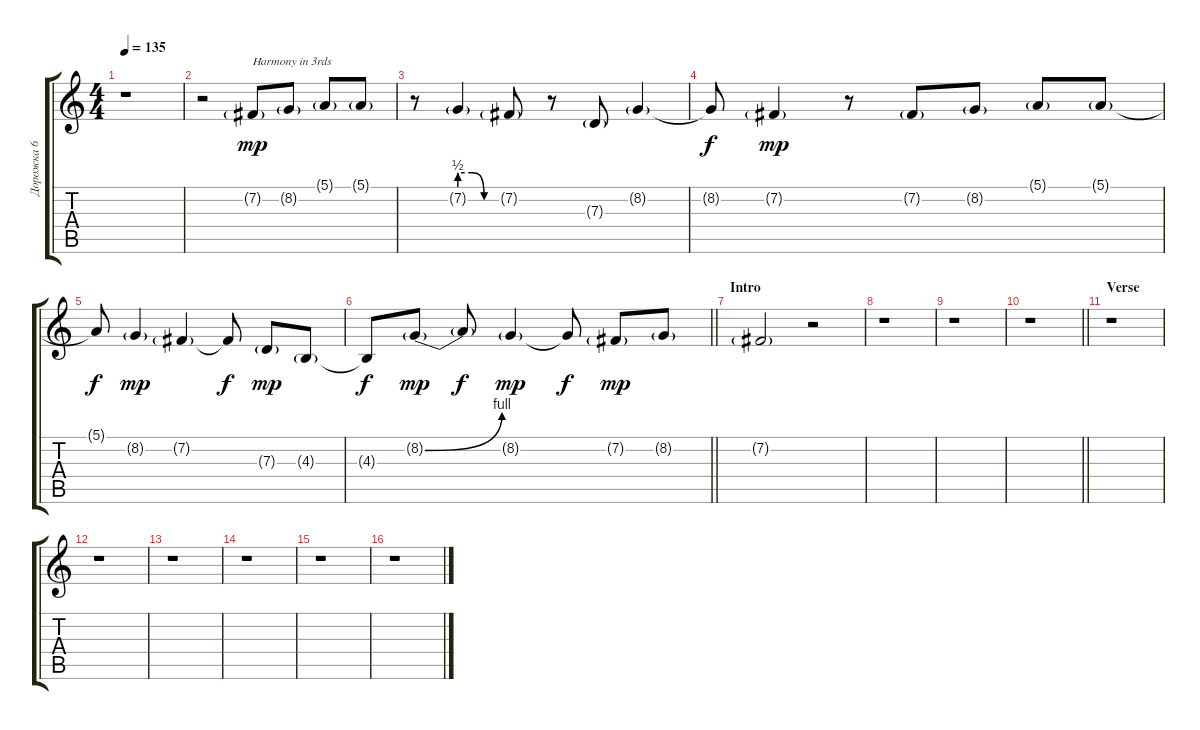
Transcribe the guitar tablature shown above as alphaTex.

\track ("Дорожка 6" "Дорожка 6") {instrument altosax}
\staff {score tabs}
\tuning (E4 B3 G3 D3 A2 E2) {hide}
\ts (4 4)
\tempo 135
\clef g2
\ks c
r.1{dy f} |
r.2 7.2{g}.8{txt "Harmony in 3rds" dy mp} 8.2{g}.8 5.1{g}.8 5.1{g}.8 |
r.8 7.2{be (custom 0 2 20 2 40 0 60 0) g}.4 7.2{g}.8 r.8 7.3{g}.8 8.2{g}.4 |
8.2{t}.8{dy f} 7.2{g}.4{dy mp} r.8 7.2{g}.8 8.2{g}.8 5.1{g}.8 5.1{g}.8 |
5.1{t}.8{dy f} 8.2{g}.4{dy mp} 7.2{g}.4 7.2{t}.8{dy f} 7.3{g}.8{dy mp} 4.3{g}.8 |
\barLineRight lightlight
4.3{t}.8{dy f} 8.2{be (bend 0 0 60 4) g}.8{dy mp} 8.2{t}.8{dy f} 8.2{g}.4{dy mp} 8.2{t}.8{dy f} 7.2{g}.8{dy mp} 8.2{g}.8 |
\section ("" "Intro")
7.2{g}.2 r.2 |
r.1 |
r.1 |
\barLineRight lightlight
r.1 |
\section ("" "Verse")
r.1 |
r.1 |
r.1 |
r.1 |
r.1 |
r.1
